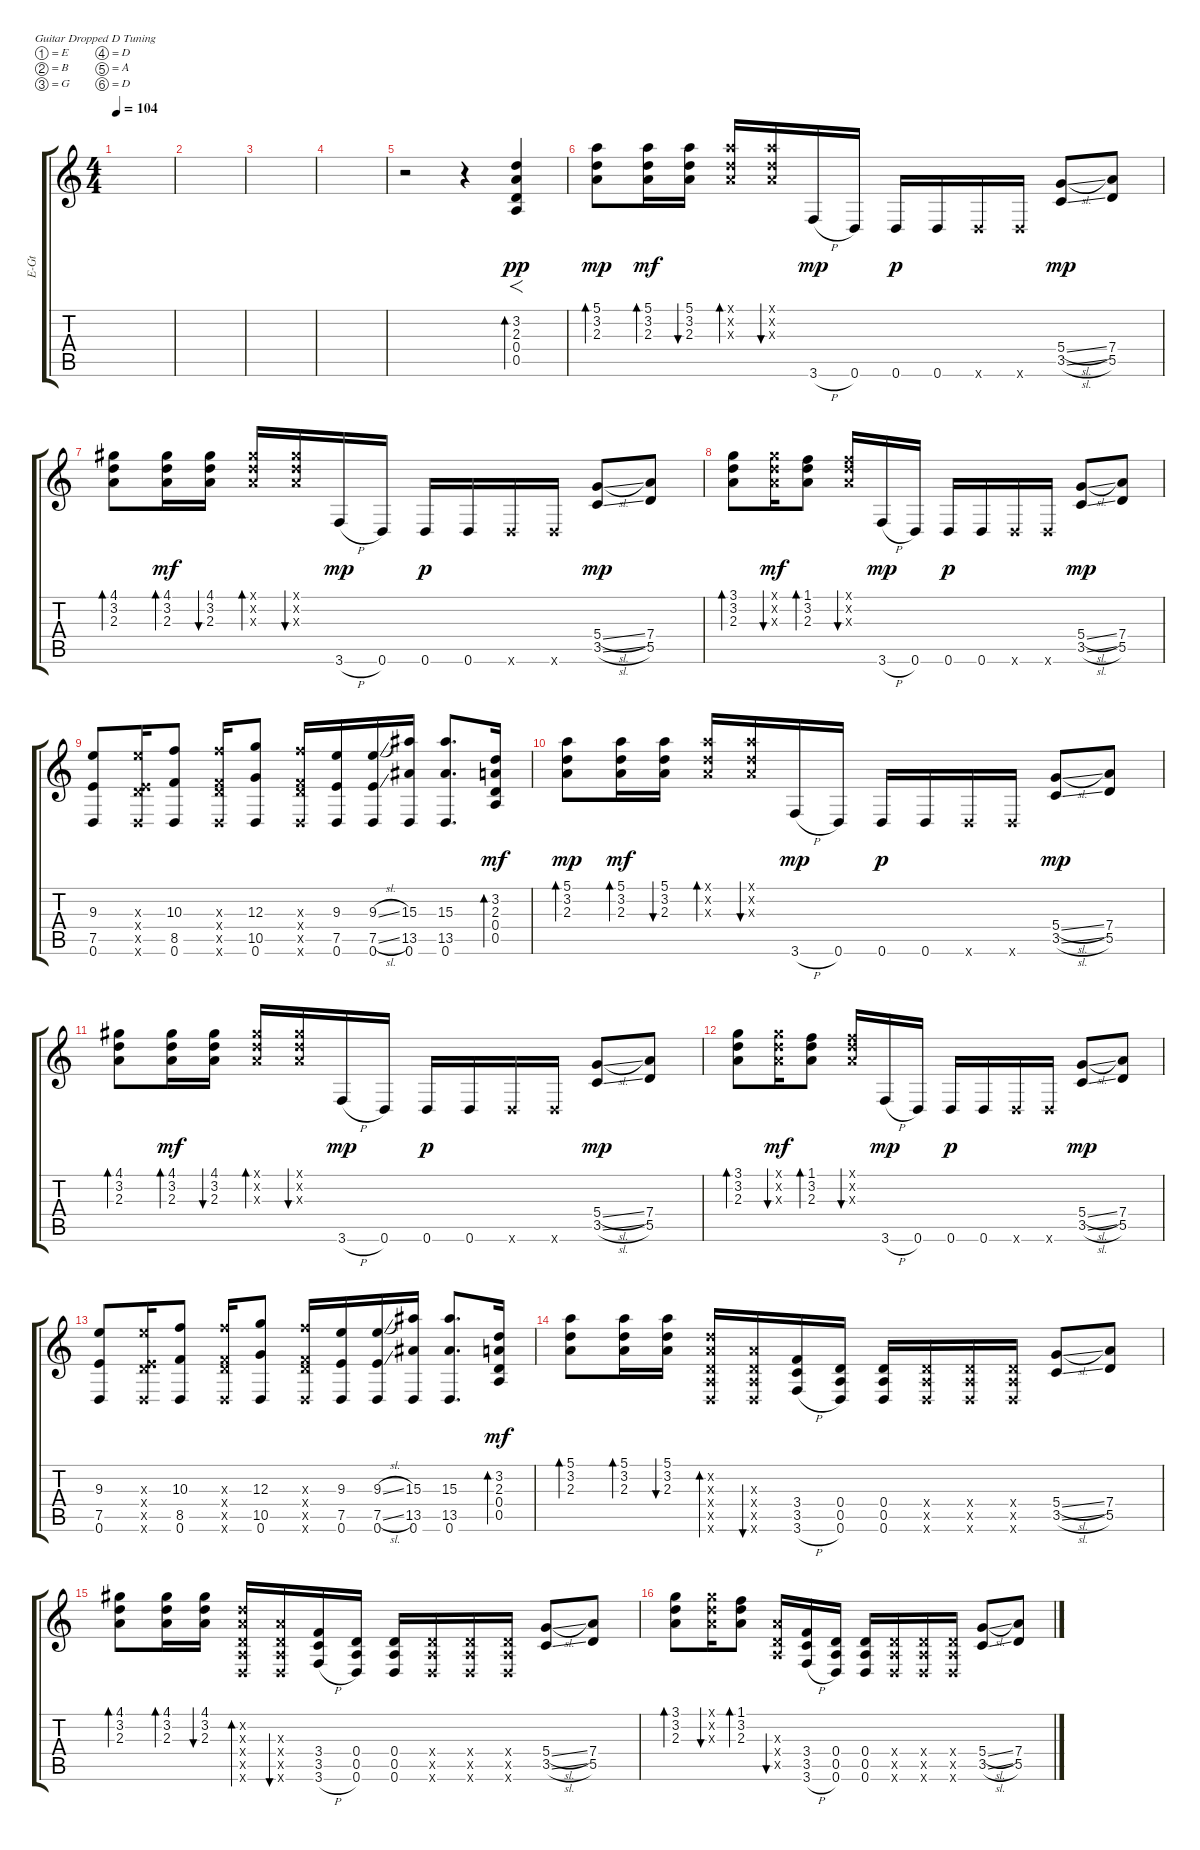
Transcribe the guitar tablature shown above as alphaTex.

\defaultSystemsLayout 4
\bracketExtendMode groupsimilarinstruments
\otherSystemsTrackNameOrientation horizontal
\track ("Mikael Äkerfeldt" "E-Gt") {instrument distortionguitar}
\staff {score tabs}
\tuning (E4 B3 G3 D3 A2 D2)
\ts (4 4)
\tempo 104
\clef g2
\ks c
|
|
|
|
r.2{beam Down} r.4{beam Down} (0.4 2.3 3.2 0.5).4{f bd 119 dy pp beam Up} |
(2.3 3.2 5.1).8{bd 60 dy mp beam Down} (2.3 3.2 5.1).16{bd 60 dy mf beam Down} (2.3 3.2 5.1).16{bu 60 beam Down} (2.3{x} 3.2{x} 5.1{x}).16{bd 60 beam Up} (2.3{x} 3.2{x} 5.1{x}).16{bu 60 beam Up} 3.6{h}.16{dy mp beam Up} 0.6.16{beam Up} 0.6.16{dy p beam Up} 0.6.16{beam Up} 0.6{x}.16{beam Up} 0.6{x}.16{beam Up} (3.5{sl} 5.4{sl}).8{dy mp beam Up} (5.5 7.4).8{beam Up} |
(2.3 3.2 4.1{acc #}).8{bd 60 beam Down} (2.3 3.2 4.1{acc #}).16{bd 60 dy mf beam Down} (2.3 3.2 4.1{acc #}).16{bu 60 beam Down} (2.3{x} 3.2{x} 4.1{x acc #}).16{bd 60 beam Up} (2.3{x} 3.2{x} 4.1{x acc #}).16{bu 60 beam Up} 3.6{h}.16{dy mp beam Up} 0.6.16{beam Up} 0.6.16{dy p beam Up} 0.6.16{beam Up} 0.6{x}.16{beam Up} 0.6{x}.16{beam Up} (3.5{sl} 5.4{sl}).8{dy mp beam Up} (5.5 7.4).8{beam Up} |
(2.3 3.2 3.1).8{bd 60 beam Down} (2.3{x} 3.2{x} 3.1{x}).16{bu 60 dy mf beam Down} (2.3 3.2 1.1).8{bd 59 beam Down} (2.3{x} 3.2{x} 1.1{x}).16{bu 60 beam Up} 3.6{h}.16{dy mp beam Up} 0.6.16{beam Up} 0.6.16{dy p beam Up} 0.6.16{beam Up} 0.6{x}.16{beam Up} 0.6{x}.16{beam Up} (3.5{sl} 5.4{sl}).8{dy mp beam Up} (5.5 7.4).8{beam Up} |
(0.6 7.5 9.3).8{beam Up} (0.6{x} 7.5{x} 9.3{x} 0.4{x}).16{beam Up} (0.6 8.5 10.3).8{beam Up} (0.6{x} 8.5{x} 10.3{x} 0.4{x}).16{beam Up} (0.6 10.5 12.3).8{beam Up} (0.6{x} 8.5{x} 10.3{x} 0.4{x}).16{beam Up} (0.6 7.5 9.3).16{beam Up} (0.6 7.5{sl} 9.3{sl}).16{beam Up} (13.5{acc #} 15.3{acc #} 0.6).16{beam Up} (13.5{acc #} 15.3{acc #} 0.6).8{d beam Up} (0.4 2.3 3.2 0.5).16{bd 119 dy mf beam Up} |
(2.3 3.2 5.1).8{bd 60 dy mp beam Down} (2.3 3.2 5.1).16{bd 60 dy mf beam Down} (2.3 3.2 5.1).16{bu 60 beam Down} (2.3{x} 3.2{x} 5.1{x}).16{bd 60 beam Up} (2.3{x} 3.2{x} 5.1{x}).16{bu 60 beam Up} 3.6{h}.16{dy mp beam Up} 0.6.16{beam Up} 0.6.16{dy p beam Up} 0.6.16{beam Up} 0.6{x}.16{beam Up} 0.6{x}.16{beam Up} (3.5{sl} 5.4{sl}).8{dy mp beam Up} (5.5 7.4).8{beam Up} |
(2.3 3.2 4.1{acc #}).8{bd 60 beam Down} (2.3 3.2 4.1{acc #}).16{bd 60 dy mf beam Down} (2.3 3.2 4.1{acc #}).16{bu 60 beam Down} (2.3{x} 3.2{x} 4.1{x acc #}).16{bd 60 beam Up} (2.3{x} 3.2{x} 4.1{x acc #}).16{bu 60 beam Up} 3.6{h}.16{dy mp beam Up} 0.6.16{beam Up} 0.6.16{dy p beam Up} 0.6.16{beam Up} 0.6{x}.16{beam Up} 0.6{x}.16{beam Up} (3.5{sl} 5.4{sl}).8{dy mp beam Up} (5.5 7.4).8{beam Up} |
(2.3 3.2 3.1).8{bd 60 beam Down} (2.3{x} 3.2{x} 3.1{x}).16{bu 60 dy mf beam Down} (2.3 3.2 1.1).8{bd 59 beam Down} (2.3{x} 3.2{x} 1.1{x}).16{bu 60 beam Up} 3.6{h}.16{dy mp beam Up} 0.6.16{beam Up} 0.6.16{dy p beam Up} 0.6.16{beam Up} 0.6{x}.16{beam Up} 0.6{x}.16{beam Up} (3.5{sl} 5.4{sl}).8{dy mp beam Up} (5.5 7.4).8{beam Up} |
(0.6 7.5 9.3).8{beam Up} (0.6{x} 7.5{x} 9.3{x} 0.4{x}).16{beam Up} (0.6 8.5 10.3).8{beam Up} (0.6{x} 8.5{x} 10.3{x} 0.4{x}).16{beam Up} (0.6 10.5 12.3).8{beam Up} (0.6{x} 8.5{x} 10.3{x} 0.4{x}).16{beam Up} (0.6 7.5 9.3).16{beam Up} (0.6 7.5{sl} 9.3{sl}).16{beam Up} (13.5{acc #} 15.3{acc #} 0.6).16{beam Up} (13.5{acc #} 15.3{acc #} 0.6).8{d beam Up} (0.4 2.3 3.2 0.5).16{bd 119 dy mf beam Up} |
(2.3 3.2 5.1).8{bd 60 beam Down} (2.3 3.2 5.1).16{bd 60 beam Down} (2.3 3.2 5.1).16{bu 60 beam Down} (2.3{x} 3.2{x} 0.4{x} 0.5{x} 0.6{x}).16{bd 60 beam Up} (2.3{x} 0.6{x} 0.5{x} 0.4{x}).16{bu 60 beam Up} (3.6{h} 3.5 3.4).16{beam Up} (0.6 0.4 0.5).16{beam Up} (0.6 0.5 0.4).16{beam Up} (0.6{x} 0.4{x} 0.5{x}).16{beam Up} (0.6{x} 0.5{x} 0.4{x}).16{beam Up} (0.6{x} 0.4{x} 0.5{x}).16{beam Up} (3.5{sl} 5.4{sl}).8{beam Up} (5.5 7.4).8{beam Up} |
(2.3 3.2 4.1{acc #}).8{bd 60 beam Down} (2.3 3.2 4.1{acc #}).16{bd 60 beam Down} (2.3 3.2 4.1{acc #}).16{bu 60 beam Down} (2.3{x} 3.2{x} 0.4{x} 0.5{x} 0.6{x}).16{bd 60 beam Up} (2.3{x} 0.6{x} 0.5{x} 0.4{x}).16{bu 60 beam Up} (3.6{h} 3.5 3.4).16{beam Up} (0.6 0.4 0.5).16{beam Up} (0.6 0.5 0.4).16{beam Up} (0.6{x} 0.5{x} 0.4{x}).16{beam Up} (0.6{x} 0.4{x} 0.5{x}).16{beam Up} (0.6{x} 0.4{x} 0.5{x}).16{beam Up} (3.5{sl} 5.4{sl}).8{beam Up} (5.5 7.4).8{beam Up} |
(2.3 3.2 3.1).8{bd 60 beam Down} (2.3{x} 3.2{x} 3.1{x}).16{bu 60 beam Down} (2.3 3.2 1.1).8{bd 59 beam Down} (2.3{x} 0.5{x} 0.4{x}).16{bu 60 beam Up} (3.6{h} 3.5 3.4).16{beam Up} (0.6 0.4 0.5).16{beam Up} (0.6 0.5 0.4).16{beam Up} (0.6{x} 0.4{x} 0.5{x}).16{beam Up} (0.6{x} 0.5{x} 0.4{x}).16{beam Up} (0.6{x} 0.4{x} 0.5{x}).16{beam Up} (3.5{sl} 5.4{sl}).8{beam Up} (5.5 7.4).8{beam Up}
